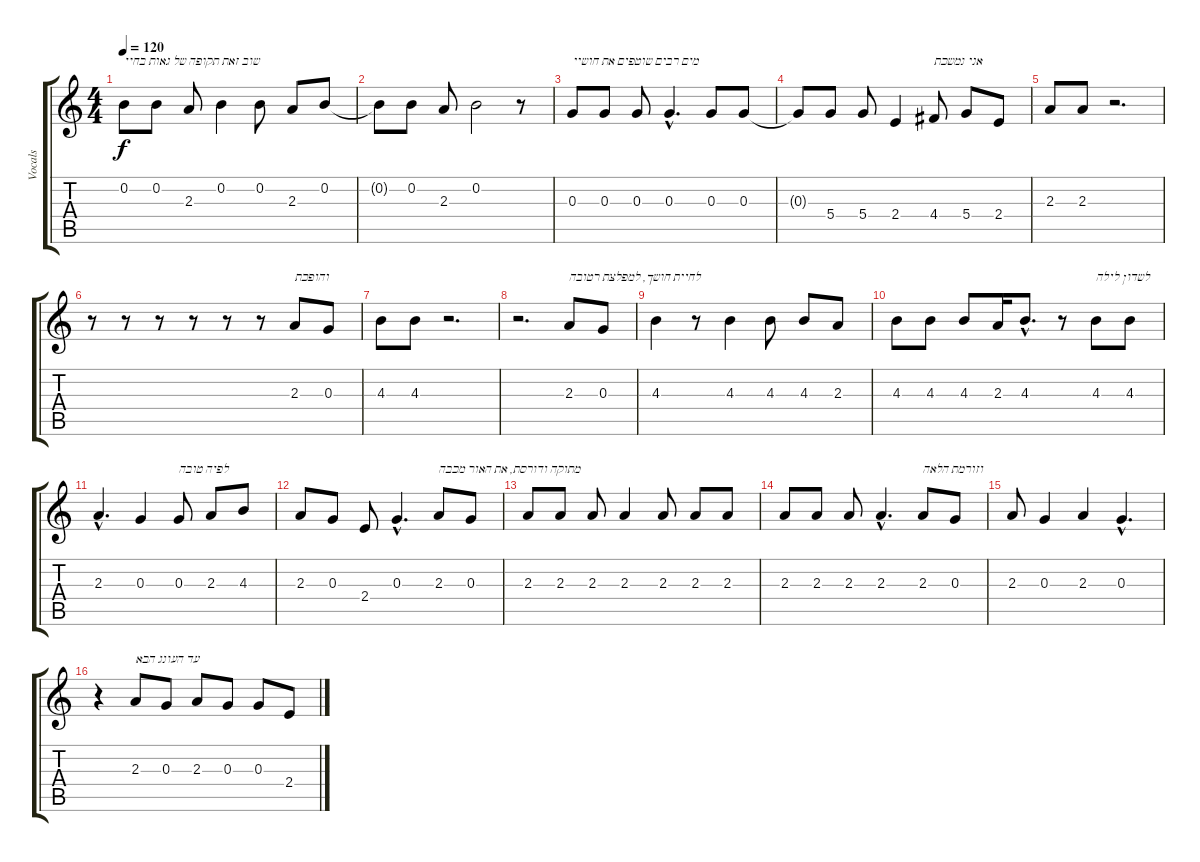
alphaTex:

\track ("Vocals" "Vocals") {instrument overdrivenguitar}
\staff {score tabs}
\tuning (E4 B3 G3 D3 A2 E2) {hide}
\ts (4 4)
\tempo 120
\clef g2
\ks c
0.2.8{txt "שוב זאת תקופה של גאות בחיי" dy f} 0.2.8 2.3.8 0.2.4 0.2.8 2.3.8 0.2.8 |
0.2{t}.8 0.2.8 2.3.8 0.2.2 r.8 |
0.3.8{txt "מים רבים שוטפים את חושיי"} 0.3.8 0.3.8 0.3{hac}.4{d} 0.3.8 0.3.8 |
0.3{t}.8 5.4.8 5.4.8 2.4.4 4.4.8{txt "אני נמשכת"} 5.4.8 2.4.8 |
2.3.8 2.3.8 r.2{d} |
r.8 r.8 r.8 r.8 r.8 r.8 2.3.8{txt "והופכת"} 0.3.8 |
4.3.8 4.3.8 r.2{d} |
r.2{d} 2.3.8{txt "לחיית חושך, למפלצת רטובה"} 0.3.8 |
4.3.4 r.8 4.3.4 4.3.8 4.3.8 2.3.8 |
4.3.8 4.3.8 4.3.8 2.3.16 4.3{hac}.8{d} r.8 4.3.8{txt "לשדון לילה"} 4.3.8 |
2.3{hac}.4{d} 0.3.4 0.3.8{txt "לפיה טובה"} 2.3.8 4.3.8 |
2.3.8 0.3.8 2.4.8 0.3{hac}.4{d} 2.3.8{txt "מתוקה ודורסת, את האור מכבה"} 0.3.8 |
2.3.8 2.3.8 2.3.8 2.3.4 2.3.8 2.3.8 2.3.8 |
2.3.8 2.3.8 2.3.8 2.3{hac}.4{d} 2.3.8{txt "וזורמת הלאה"} 0.3.8 |
2.3.8 0.3.4 2.3.4 0.3{hac}.4{d} |
r.4 2.3.8{txt "עד העונג הבא"} 0.3.8 2.3.8 0.3.8 0.3.8 2.4.8
